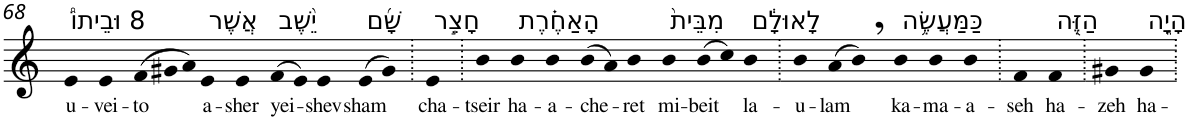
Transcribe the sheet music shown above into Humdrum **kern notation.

**kern	**text
*part1	*part1
*staff1	*staff1
*I"Piano	*
*I'Pno	*
!!LO:PB:g=z
*clefG2	*
*k[]	*
=68	=68
!LO:TX:a:t=8 וּבֵיתוֹ֩	!
!	!LO:LY:b
4e	u-
!	!LO:LY:b
4e	-vei-
*Xtuplet	*
!	!LO:LY:b
(>12f	-to
12g#X	.
12a)	.
!LO:TX:a:t=אֲשֶׁר	!
!	!LO:LY:b
4e	a-
!	!LO:LY:b
4e	-sher
!LO:TX:a:t=יֵ֨שֶׁב	!
!	!LO:LY:b
(>8f	yei-
8e)	.
!	!LO:LY:b
4e	-shev
!LO:TX:a:t=שָׁ֜ם	!
!	!LO:LY:b
(>8e	sham
8g#)	.
=69.	=69.
!LO:TX:a:t=חָצֵ֣ר	!
!	!LO:LY:b
4e	cha-
=70.	=70.
!	!LO:LY:b
4b	-tseir
!LO:TX:a:t=הָאַחֶ֗רֶת	!
!	!LO:LY:b
4b	ha-
!	!LO:LY:b
4b	-a-
!	!LO:LY:b
(>8b	-che-
8a)	.
!	!LO:LY:b
4b	-ret
!LO:TX:a:t=מִבֵּית֙	!
!	!LO:LY:b
4b	mi-
!	!LO:LY:b
(>8b	-beit
8cc)	.
!LO:TX:a:t=לָאוּלָ֔ם	!
!	!LO:LY:b
4b	la-
=71.	=71.
!	!LO:LY:b
4b	-u-
!	!LO:LY:b
(>8a	-lam
8b,)	.
!LO:TX:a:t=כַּמַּעֲשֶׂ֥ה	!
!	!LO:LY:b
4b	ka-
!	!LO:LY:b
4b	-ma-
!	!LO:LY:b
4b	-a-
=72.	=72.
!	!LO:LY:b
4f	-seh
!LO:TX:a:t=הַזֶּ֖ה	!
!	!LO:LY:b
4f	ha-
=73.	=73.
!	!LO:LY:b
4g#X	-zeh
!LO:TX:a:t=הָיָ֑ה	!
!	!LO:LY:b
4g#	ha-
=.	=.
*-	*-
